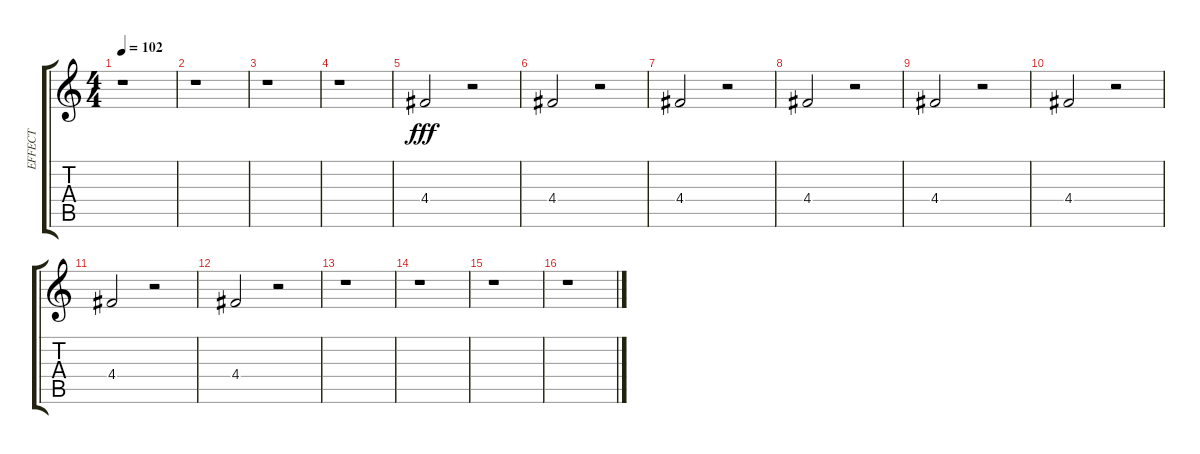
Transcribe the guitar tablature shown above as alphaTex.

\track ("EFFECT" "EFFECT") {instrument guitarharmonics}
\staff {score tabs}
\tuning (E4 B3 G3 D3 A2 E2) {hide}
\ts (4 4)
\tempo 102
\clef g2
\ks c
r.1{dy fff} |
r.1 |
r.1 |
r.1 |
4.4.2 r.2 |
4.4.2 r.2 |
4.4.2 r.2 |
4.4.2 r.2 |
4.4.2 r.2 |
4.4.2 r.2 |
4.4.2 r.2 |
4.4.2 r.2 |
r.1 |
r.1 |
r.1 |
r.1
